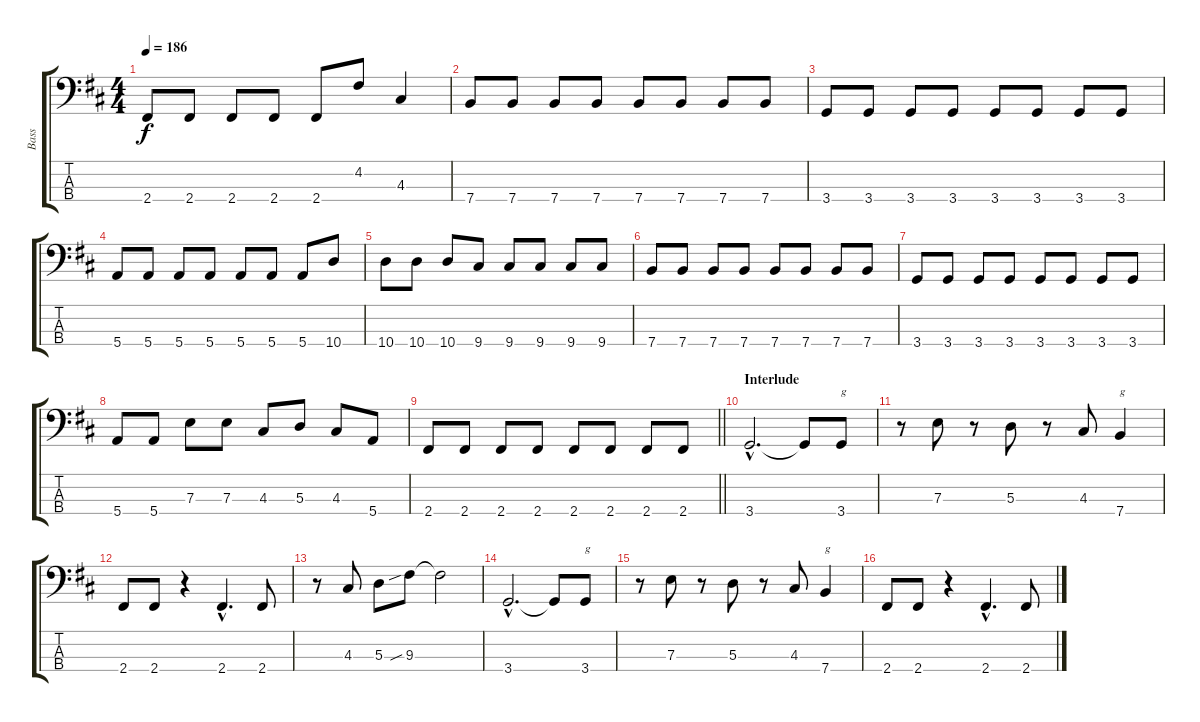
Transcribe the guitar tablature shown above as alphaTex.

\track ("Bass" "Bass") {instrument electricbasspick}
\staff {score tabs}
\tuning (G2 D2 A1 E1) {hide}
\ts (4 4)
\tempo 186
\clef f4
\ks d
2.4.8{dy f} 2.4.8 2.4.8 2.4.8 2.4.8 4.2.8 4.3.4 |
7.4.8 7.4.8 7.4.8 7.4.8 7.4.8 7.4.8 7.4.8 7.4.8 |
3.4.8 3.4.8 3.4.8 3.4.8 3.4.8 3.4.8 3.4.8 3.4.8 |
5.4.8 5.4.8 5.4.8 5.4.8 5.4.8 5.4.8 5.4.8 10.4.8 |
10.4.8 10.4.8 10.4.8 9.4.8 9.4.8 9.4.8 9.4.8 9.4.8 |
7.4.8 7.4.8 7.4.8 7.4.8 7.4.8 7.4.8 7.4.8 7.4.8 |
3.4.8 3.4.8 3.4.8 3.4.8 3.4.8 3.4.8 3.4.8 3.4.8 |
5.4.8 5.4.8 7.3.8 7.3.8 4.3.8 5.3.8 4.3.8 5.4.8 |
\barLineRight lightlight
2.4.8 2.4.8 2.4.8 2.4.8 2.4.8 2.4.8 2.4.8 2.4.8 |
\section ("" "Interlude")
3.4{hac}.2{d} 3.4{t}.8 3.4.8{txt "g"} |
r.8 7.3.8 r.8 5.3.8 r.8 4.3.8 7.4.4{txt "g"} |
2.4.8 2.4.8 r.4 2.4{hac}.4{d} 2.4.8 |
r.8 4.3.8 5.3.8 9.3{sib}.8 9.3{t}.2 |
3.4{hac}.2{d} 3.4{t}.8 3.4.8{txt "g"} |
r.8 7.3.8 r.8 5.3.8 r.8 4.3.8 7.4.4{txt "g"} |
2.4.8 2.4.8 r.4 2.4{hac}.4{d} 2.4.8
